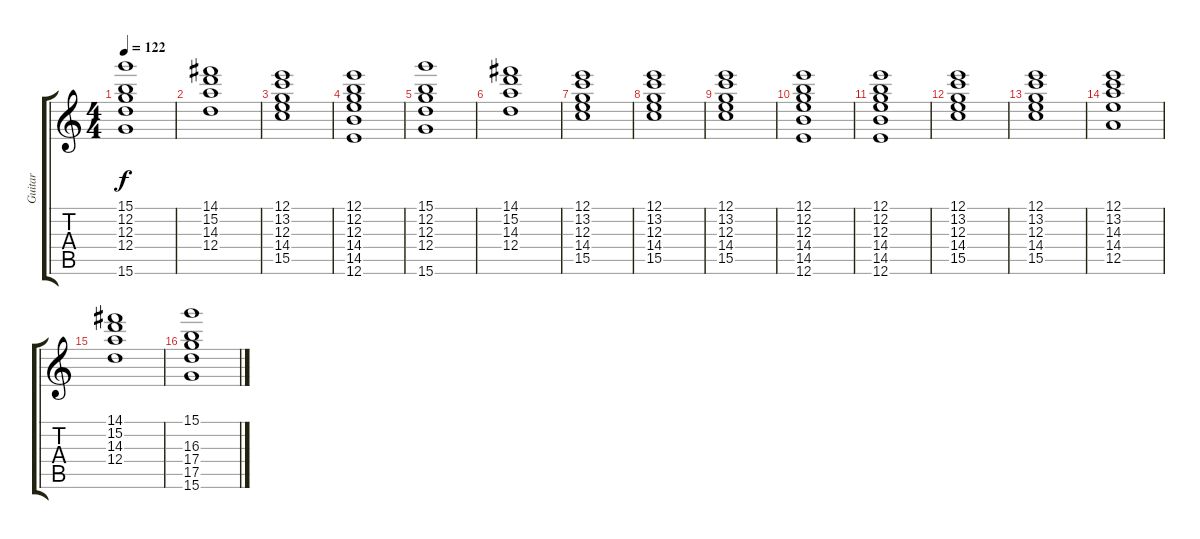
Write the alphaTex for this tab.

\track ("Guitar" "Guitar") {instrument acousticguitarsteel}
\staff {score tabs}
\tuning (E4 B3 G3 D3 A2 E2) {hide}
\ts (4 4)
\tempo 122
\clef g2
\ks c
(15.1 12.2 12.3 12.4 15.6).1{dy f} |
(14.1 15.2 14.3 12.4).1 |
(12.1 13.2 12.3 14.4 15.5).1 |
(12.1 12.2 12.3 14.4 14.5 12.6).1 |
(15.1 12.2 12.3 12.4 15.6).1 |
(14.1 15.2 14.3 12.4).1 |
(12.1 13.2 12.3 14.4 15.5).1 |
(12.1 13.2 12.3 14.4 15.5).1 |
(12.1 13.2 12.3 14.4 15.5).1 |
(12.1 12.2 12.3 14.4 14.5 12.6).1 |
(12.1 12.2 12.3 14.4 14.5 12.6).1 |
(12.1 13.2 12.3 14.4 15.5).1 |
(12.1 13.2 12.3 14.4 15.5).1 |
(12.1 13.2 14.3 14.4 12.5).1 |
(14.1 15.2 14.3 12.4).1 |
(15.1 16.3 17.4 17.5 15.6).1
